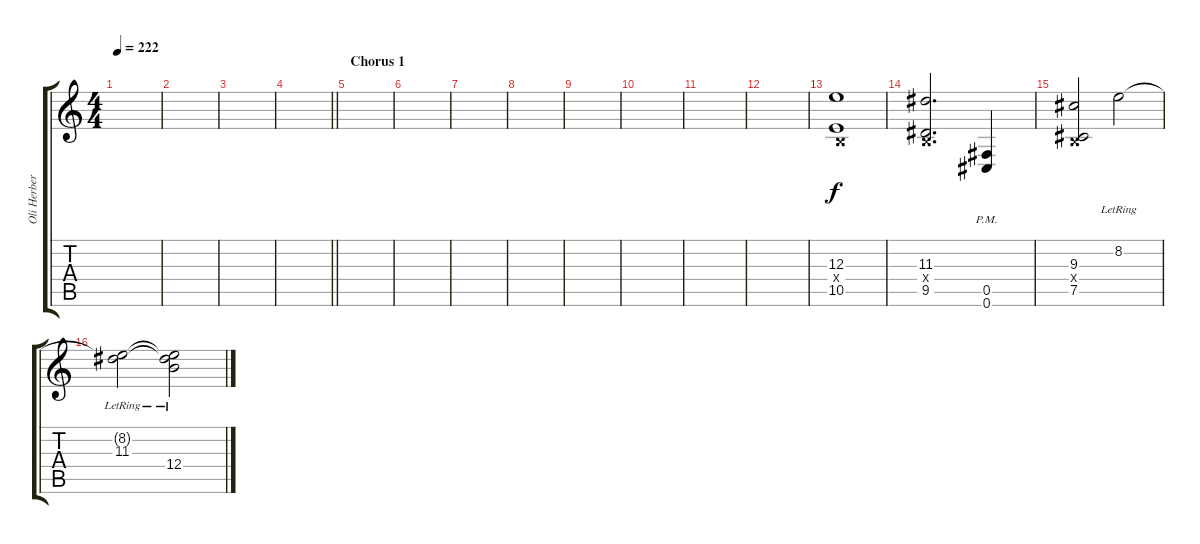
\track ("Oli Herbert (Extra Guitar)" "Oli Herber") {instrument distortionguitar}
\staff {score tabs}
\tuning (Db4 Ab3 E3 B2 Gb2 Db2) {hide}
\ts (4 4)
\tempo 222
\clef g2
\ks c
|
|
|
\barLineRight lightlight
|
\section ("" "Chorus 1")
|
|
|
|
|
|
|
|
(12.3 0.4{x} 10.5).1 |
(11.3 0.4{x} 9.5).2{d} (0.5{pm} 0.6{pm}).4 |
(9.3 0.4{x} 7.5).2 8.2{lr}.2 |
(8.2{t} 11.3{lr}).2 (8.2{t} 11.3{t} 12.4{lr}).2
